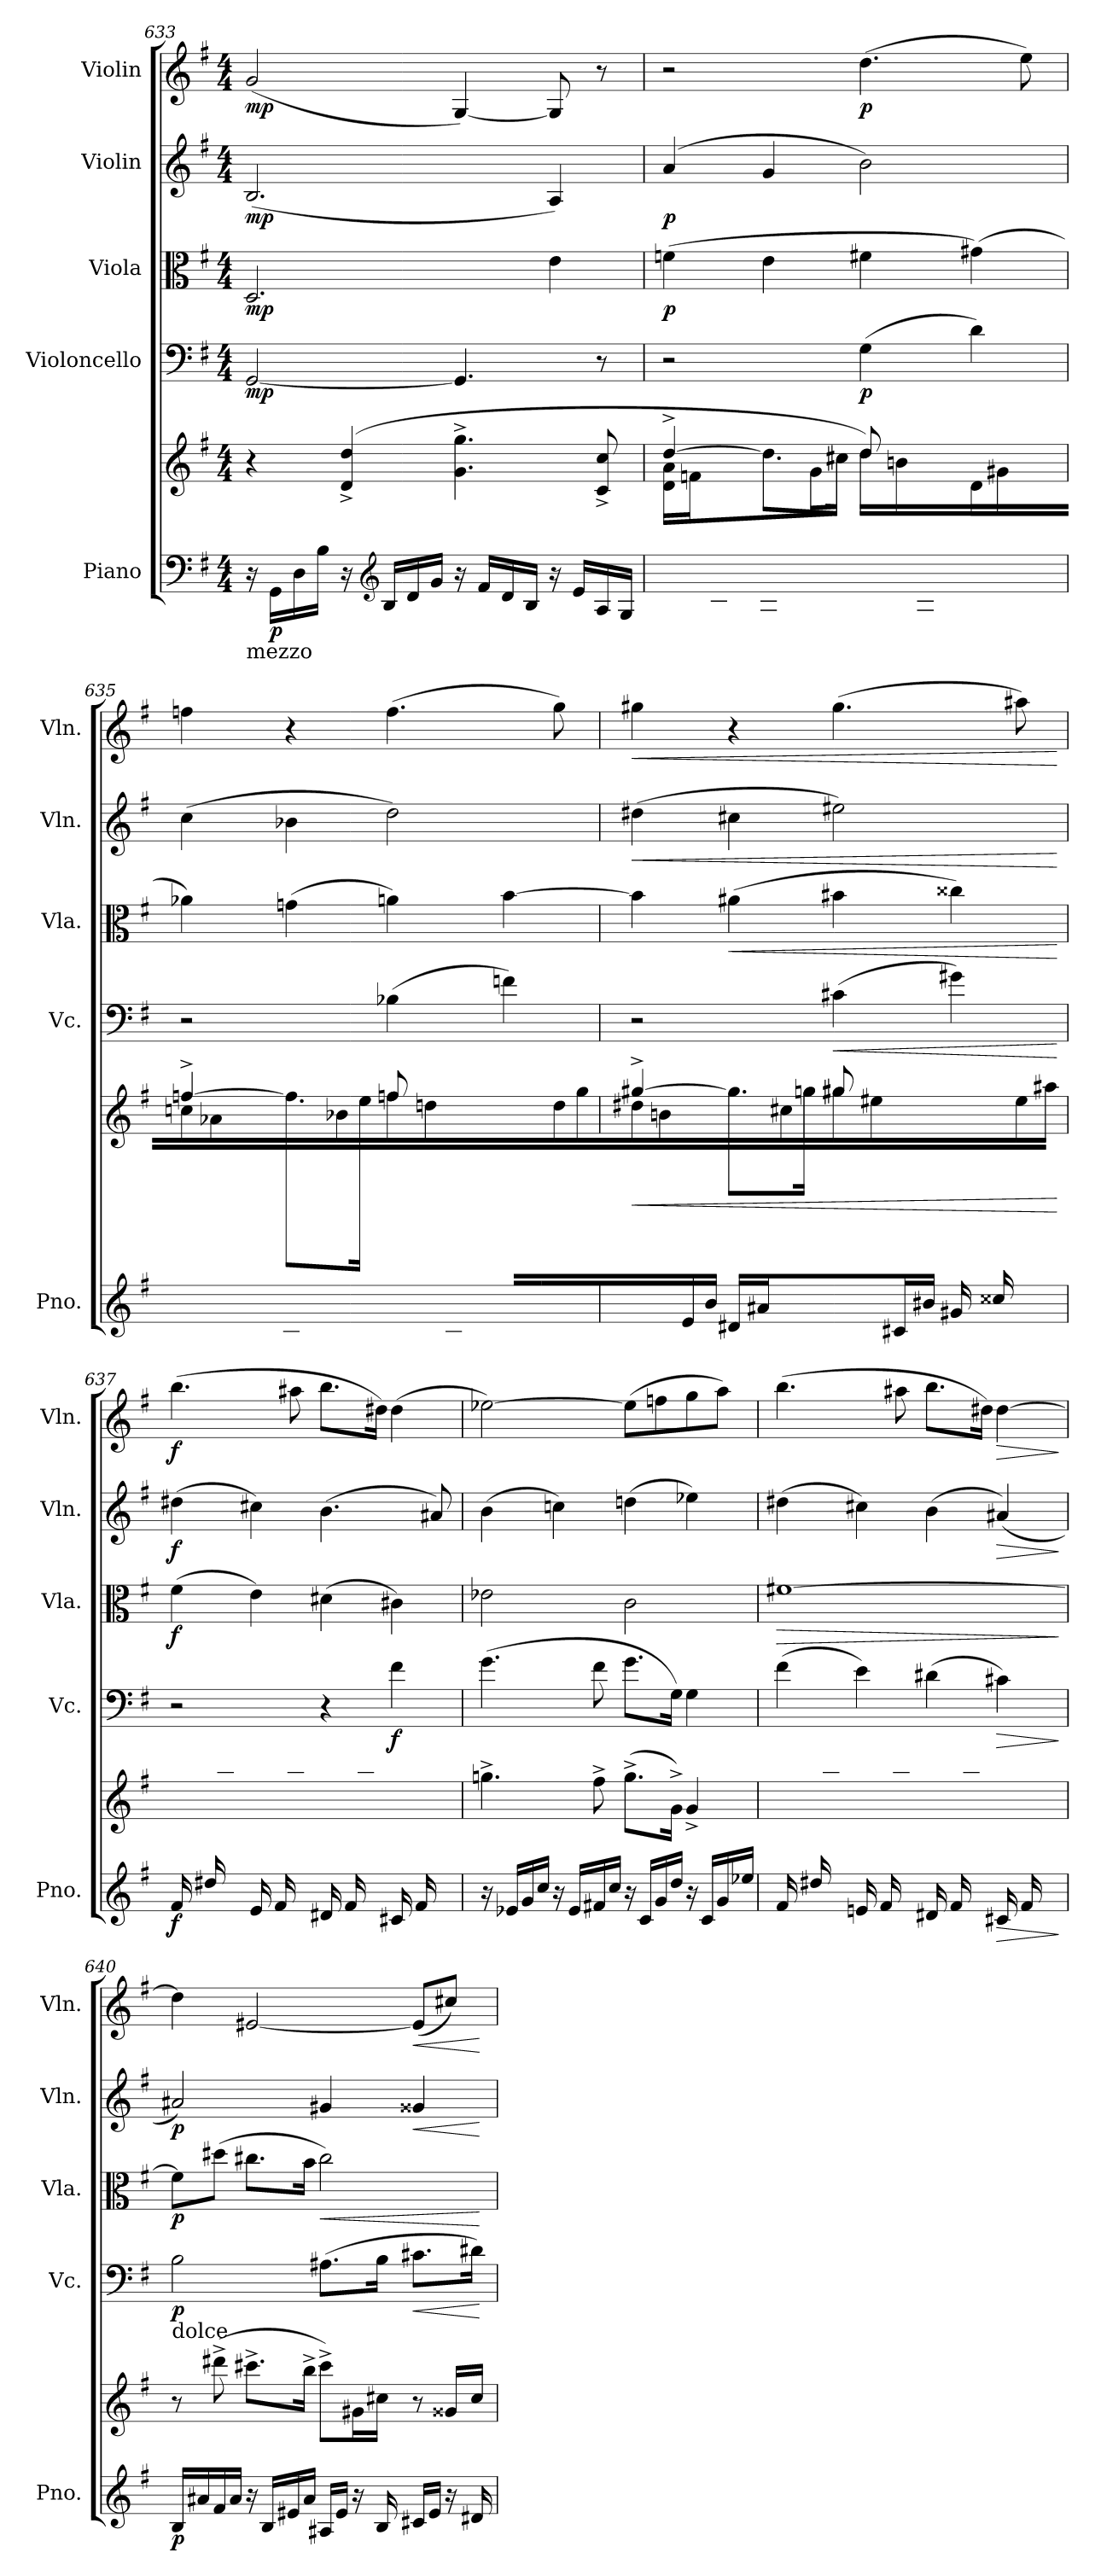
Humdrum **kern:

**kern	**kern	**dynam	**kern	**dynam	**kern	**dynam	**kern	**dynam	**kern	**dynam
*part5	*part5	*part5	*part4	*part4	*part3	*part3	*part2	*part2	*part1	*part1
*staff6	*staff5	*staff5/6	*staff4	*staff4	*staff3	*staff3	*staff2	*staff2	*staff1	*staff1
*I"Piano	*	*	*I"Violoncello	*	*I"Viola	*	*I"Violin	*	*I"Violin	*
*I'Pno.	*	*	*I'Vc.	*	*I'Vla.	*	*I'Vln.	*	*I'Vln.	*
!!LO:LB:g=z
*clefF4	*clefG2	*	*clefF4	*	*clefC3	*	*clefG2	*	*clefG2	*
*k[f#]	*k[f#]	*	*k[f#]	*	*k[f#]	*	*k[f#]	*	*k[f#]	*
*M4/4	*M4/4	*	*M4/4	*	*M4/4	*	*M4/4	*	*M4/4	*
=633	=633	=633	=633	=633	=633	=633	=633	=633	=633	=633
!LO:TX:b:t=mezzo	!	!	!	!	!	!	!	!	!	!
!	!	!	!	!LO:DY:b	!	!LO:DY:b	!	!LO:DY:b	!	!LO:DY:b
16r	4r	.	[2GG/	mp	2.D/	mp	(2.B/	mp	(2g/	mp
!	!	!LO:DY:b=2	!	!	!	!	!	!	!	!
16GG\LL	.	p	.	.	.	.	.	.	.	.
16D\	.	.	.	.	.	.	.	.	.	.
16B\JJ	.	.	.	.	.	.	.	.	.	.
16r	(4d/^ 4dd/^	.	.	.	.	.	.	.	.	.
*clefG2	*	*	*	*	*	*	*	*	*	*
16B/LL	.	.	.	.	.	.	.	.	.	.
16d/	.	.	.	.	.	.	.	.	.	.
16g/JJ	.	.	.	.	.	.	.	.	.	.
16r	4.g\^ 4.gg\^	.	4.GG/]	.	.	.	.	.	[4G/)	.
16f#/LL	.	.	.	.	.	.	.	.	.	.
16d/	.	.	.	.	.	.	.	.	.	.
16B/JJ	.	.	.	.	.	.	.	.	.	.
16r	.	.	.	.	4e\	.	4A/)	.	8G/]	.
16e/LL	.	.	.	.	.	.	.	.	.	.
16A/	8c/^ 8cc/^	.	8r	.	.	.	.	.	8r	.
16G/JJ	.	.	.	.	.	.	.	.	.	.
=634	=634	=634	=634	=634	=634	=634	=634	=634	=634	=634
*	*^	*	*	*	*	*	*	*	*	*
!	!	!	!	!	!	!	!LO:DY:b	!	!LO:DY:b	!	!
8ryy	[4dd^/	16d\ 16a\LL	.	2r	.	(4fn\	p	(4a/	p	2r	.
.	.	16fn\	.	.	.	.	.	.	.	.	.
16B-X/	.	4ryy	.	.	.	.	.	.	.	.	.
16f/JJ	.	.	.	.	.	.	.	.	.	.	.
16A/LL	8.dd\L]	.	.	.	.	4e\	.	4g/	.	.	.
16e/	.	.	.	.	.	.	.	.	.	.	.
4ryy	.	16g\	.	.	.	.	.	.	.	.	.
.	16cc#X\Jk	16cc#X\JJ	.	.	.	.	.	.	.	.	.
!	!	!	!	!	!LO:DY:b	!	!	!	!	!	!LO:DY:b
.	8dd/)	16dd\LL	.	(4G\	p	4f#X\	.	2b\)	.	(4.dd\	p
.	.	16bn\	.	.	.	.	.	.	.	.	.
16G/	8ryy	8ryy	.	.	.	.	.	.	.	.	.
16f#X/JJ	.	.	.	.	.	.	.	.	.	.	.
8ryy	4ryy	16d\LL	.	4d\)	.	(4g#X\)	.	.	.	.	.
.	.	16g#X\	.	.	.	.	.	.	.	.	.
16b/	.	8ryy	.	.	.	.	.	.	.	8ee\)	.
16ee/JJ	.	.	.	.	.	.	.	.	.	.	.
!!LO:PB:g=z
=635	=635	=635	=635	=635	=635	=635	=635	=635	=635	=635	=635
8ryy	[4ffn^/	16ccn\LL	.	2r	.	4a-X\)	.	(4cc\	.	4ffn\	.
.	.	16a-X\	.	.	.	.	.	.	.	.	.
16d-X/	.	4ryy	.	.	.	.	.	.	.	.	.
16a-/JJ	.	.	.	.	.	.	.	.	.	.	.
16c/LL	8.ff\L]	.	.	.	.	(4gn\	.	4b-X\	.	4r	.
16gn/	.	.	.	.	.	.	.	.	.	.	.
4ryy	.	16b-X\	.	.	.	.	.	.	.	.	.
.	16ee\Jk	16ee\JJ	.	.	.	.	.	.	.	.	.
.	8ff/	16ffn\LL	.	(4B-X\	.	4an\)	.	2dd\)	.	(4.ff\	.
.	.	16ddn\	.	.	.	.	.	.	.	.	.
16B-X/	8ryy	4ryy	.	.	.	.	.	.	.	.	.
16an/JJ	.	.	.	.	.	.	.	.	.	.	.
16fn/LL	4ryy	.	.	4fn\)	.	[4b\	.	.	.	.	.
16bn/	.	.	.	.	.	.	.	.	.	.	.
8ryy	.	16dd\	.	.	.	.	.	.	.	8gg\)	.
.	.	16gg\JJ	.	.	.	.	.	.	.	.	.
!!LO:LB:g=z
=636	=636	=636	=636	=636	=636	=636	=636	=636	=636	=636	=636
!	!	!	!LO:HP:b	!	!	!	!	!	!LO:HP:b	!	!LO:HP:b
8ryy	[4gg#X^/	16dd#X\LL	<	2r	.	4b\]	.	(4dd#X\	<	4gg#X\	<
.	.	16bn\	.	.	.	.	.	.	.	.	.
16e/	.	4ryy	.	.	.	.	.	.	.	.	.
16b/JJ	.	.	.	.	.	.	.	.	.	.	.
!	!	!	!	!	!	!	!LO:HP:b	!	!	!	!
16d#X/LL	8.gg#\L]	.	.	.	.	(4a#X\	<	4cc#X\	.	4r	.
16a#X/	.	.	.	.	.	.	.	.	.	.	.
4ryy	.	16cc#X\	.	.	.	.	.	.	.	.	.
.	16ggn\Jk	16gg\JJ	.	.	.	.	.	.	.	.	.
!	!	!	!	!	!LO:HP:b	!	!	!	!	!	!
.	8gg#X/	16gg#X\LL	.	(4c#X\	<	4b#X\	.	2ee#X\)	.	(4.gg#\	.
.	.	16ee#X\	.	.	.	.	.	.	.	.	.
16c#X/	8ryy	4ryy	.	.	.	.	.	.	.	.	.
16b#X/JJ	.	.	.	.	.	.	.	.	.	.	.
16g#X/LL	4ryy	.	.	4g#X\)	.	4cc##X\)	.	.	.	.	.
16cc##X/	.	.	.	.	.	.	.	.	.	.	.
8ryy	.	16ee#\	.	.	.	.	.	.	.	8aa#X\)	.
.	.	16aa#X\JJ	.	.	.	.	.	.	.	.	.
*	*v	*v	*	*	*	*	*	*	*	*	*
.	.	[	.	[	.	[	.	[	.	[
!!LO:PB:g=z
=637	=637	=637	=637	=637	=637	=637	=637	=637	=637	=637
*	*^	*	*	*	*	*	*	*	*	*
!	!	!	!LO:DY:b=2	!	!	!	!LO:DY:b	!	!LO:DY:b	!	!LO:DY:b
16f#/LL	1ryy	8ryy	f	2r	.	(4f#\	f	(4dd#X\	f	(4.bb\	f
16dd#X/	.	.	.	.	.	.	.	.	.	.	.
8ryy	.	16bb\	.	.	.	.	.	.	.	.	.
.	.	16dd#\JJ	.	.	.	.	.	.	.	.	.
16e/LL	.	8ryy	.	.	.	4e\)	.	4cc#X\)	.	.	.
16f#/	.	.	.	.	.	.	.	.	.	.	.
8ryy	.	16aa#X\	.	.	.	.	.	.	.	8aa#X\	.
.	.	16cc#X\JJ	.	.	.	.	.	.	.	.	.
16d#X/LL	.	8ryy	.	4r	.	(4d#X\	.	(4.b\	.	8.bb\L	.
16f#/	.	.	.	.	.	.	.	.	.	.	.
8ryy	.	16bb\	.	.	.	.	.	.	.	.	.
.	.	16b\ 16dd#\JJ	.	.	.	.	.	.	.	16dd#X\Jk)	.
!	!	!	!	!	!LO:DY:b	!	!	!	!	!	!
16c#X/LL	.	8ryy	.	4f#\	f	4c#X\)	.	.	.	(4dd#\	.
16f#/	.	.	.	.	.	.	.	.	.	.	.
8ryy	.	16a#X\	.	.	.	.	.	8a#X/)	.	.	.
.	.	16dd#\JJ	.	.	.	.	.	.	.	.	.
*	*v	*v	*	*	*	*	*	*	*	*	*
=638	=638	=638	=638	=638	=638	=638	=638	=638	=638	=638
16r	4.ggn^\	.	(4.g\	.	2e-X\	.	(4b\	.	[2ee-X\)	.
16e-X/LL	.	.	.	.	.	.	.	.	.	.
16g/	.	.	.	.	.	.	.	.	.	.
16cc/JJ	.	.	.	.	.	.	.	.	.	.
16r	.	.	.	.	.	.	4ccn\)	.	.	.
16e-/LL	.	.	.	.	.	.	.	.	.	.
16f#X/	8ff#^\	.	8f#\	.	.	.	.	.	.	.
16cc/JJ	.	.	.	.	.	.	.	.	.	.
16r	(8.gg^\L	.	8.g\L	.	2c\	.	(4ddn\	.	(8ee-\L]	.
16c/LL	.	.	.	.	.	.	.	.	.	.
16g/	.	.	.	.	.	.	.	.	8ffn\	.
16dd/JJ	16g^\Jk)	.	16G\Jk)	.	.	.	.	.	.	.
16r	4g^/	.	4G\	.	.	.	4ee-X\)	.	8gg\	.
16c/LL	.	.	.	.	.	.	.	.	.	.
16g/	.	.	.	.	.	.	.	.	8aa\J)	.
16ee-X/JJ	.	.	.	.	.	.	.	.	.	.
!!LO:LB:g=z
=639	=639	=639	=639	=639	=639	=639	=639	=639	=639	=639
*	*^	*	*	*	*	*	*	*	*	*
!	!	!	!	!	!	!	!LO:HP:b	!	!	!	!
16f#/LL	1ryy	8ryy	.	(4f#\	.	[1f#X	>	(4dd#X\	.	(4.bb\	.
16dd#X/	.	.	.	.	.	.	.	.	.	.	.
8ryy	.	16bb\	.	.	.	.	.	.	.	.	.
.	.	16dd#\JJ	.	.	.	.	.	.	.	.	.
16en/LL	.	8ryy	.	4e\)	.	.	.	4cc#X\)	.	.	.
16f#/	.	.	.	.	.	.	.	.	.	.	.
8ryy	.	16aa#X\	.	.	.	.	.	.	.	8aa#X\	.
.	.	16cc#X\JJ	.	.	.	.	.	.	.	.	.
16d#X/LL	.	8ryy	.	(4d#X\	.	.	.	(4b\	.	8.bb\L	.
16f#/	.	.	.	.	.	.	.	.	.	.	.
8ryy	.	16bb\	.	.	.	.	.	.	.	.	.
.	.	16b\ 16dd#\JJ	.	.	.	.	.	.	.	16dd#X\Jk)	.
!	!	!	!LO:HP:b=2	!	!LO:HP:b	!	!	!	!LO:HP:b	!	!LO:HP:b
16c#X/LL	.	8ryy	>	4c#X\)	>	.	.	(4a#X/)	>	[4dd#\	>
16f#/	.	.	.	.	.	.	.	.	.	.	.
8ryy	.	16a#X\	.	.	.	.	.	.	.	.	.
.	.	16dd#\JJ	.	.	.	.	.	.	.	.	.
*	*v	*v	*	*	*	*	*	*	*	*	*
.	.	]	.	]	.	]	.	]	.	]
!!LO:PB:g=z
=640	=640	=640	=640	=640	=640	=640	=640	=640	=640	=640
!	!LO:TX:a:t=dolce	!	!	!	!	!	!	!	!	!
!	!	!LO:DY:b=2	!	!LO:DY:b	!	!LO:DY:b	!	!LO:DY:b	!	!
16B/LL	8r	p	2B\	p	8f#\L]	p	2a#X/)	p	4dd#\]	.
16a#X/	.	.	.	.	.	.	.	.	.	.
16f#/	(8ddd#X^\	.	.	.	(8dd#X\J	.	.	.	.	.
16a#/JJ	.	.	.	.	.	.	.	.	.	.
16r	8.ccc#X^\L	.	.	.	8.cc#X\L	.	.	.	[2e#X/	.
16B/LL	.	.	.	.	.	.	.	.	.	.
16e#X/	.	.	.	.	.	.	.	.	.	.
16a#/JJ	16bb^\Jk	.	.	.	16b\Jk	.	.	.	.	.
!	!	!	!	!	!	!LO:HP:b	!	!	!	!
16A#X/LL	8ccc#^\L)	.	(8.A#X\L	.	2cc#\)	<	4g#X/	.	.	.
16e#/JJ	.	.	.	.	.	.	.	.	.	.
16r	16g#X\L	.	.	.	.	.	.	.	.	.
16B/	16cc#X\JJ	.	16B\Jk	.	.	.	.	.	.	.
!	!	!	!	!LO:HP:b	!	!	!	!LO:HP:b	!	!LO:HP:b
16c#X/LL	8r	.	8.c#X\L	<	.	.	4g##X/	<	(8e#/L]	<
16e#/JJ	.	.	.	.	.	.	.	.	.	.
16r	16g##X/LL	.	.	.	.	.	.	.	8cc#X/J)	.
16d#X/	16cc#/JJ	.	16d#X\Jk)	.	.	.	.	.	.	.
.	.	.	.	[	.	[	.	[	.	[
=	=	=	=	=	=	=	=	=	=	=
*-	*-	*-	*-	*-	*-	*-	*-	*-	*-	*-
